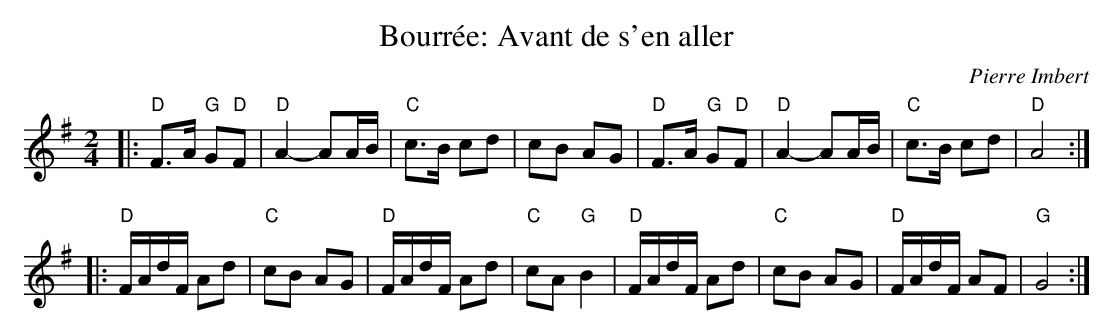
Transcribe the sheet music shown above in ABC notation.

X:1
T: Bourr\'ee: Avant de s'en aller
C: Pierre Imbert
M: 2/4
L: 1/16
K: G
|:\
"D"F3A "G"G2"D"F2 | "D"A4- A2AB | "C"c3B c2d2 | c2B2 A2G2 |\
"D"F3A "G"G2"D"F2 | "D"A4- A2AB | "C"c3B c2d2 | "D"A8 :|
|:\
"D"FAdF A2d2 | "C"c2B2 A2G2 | "D"FAdF A2d2 | "C"c2A2 "G"B4 |\
"D"FAdF A2d2 | "C"c2B2 A2G2 | "D"FAdF A2F2 | "G"G8 :|
